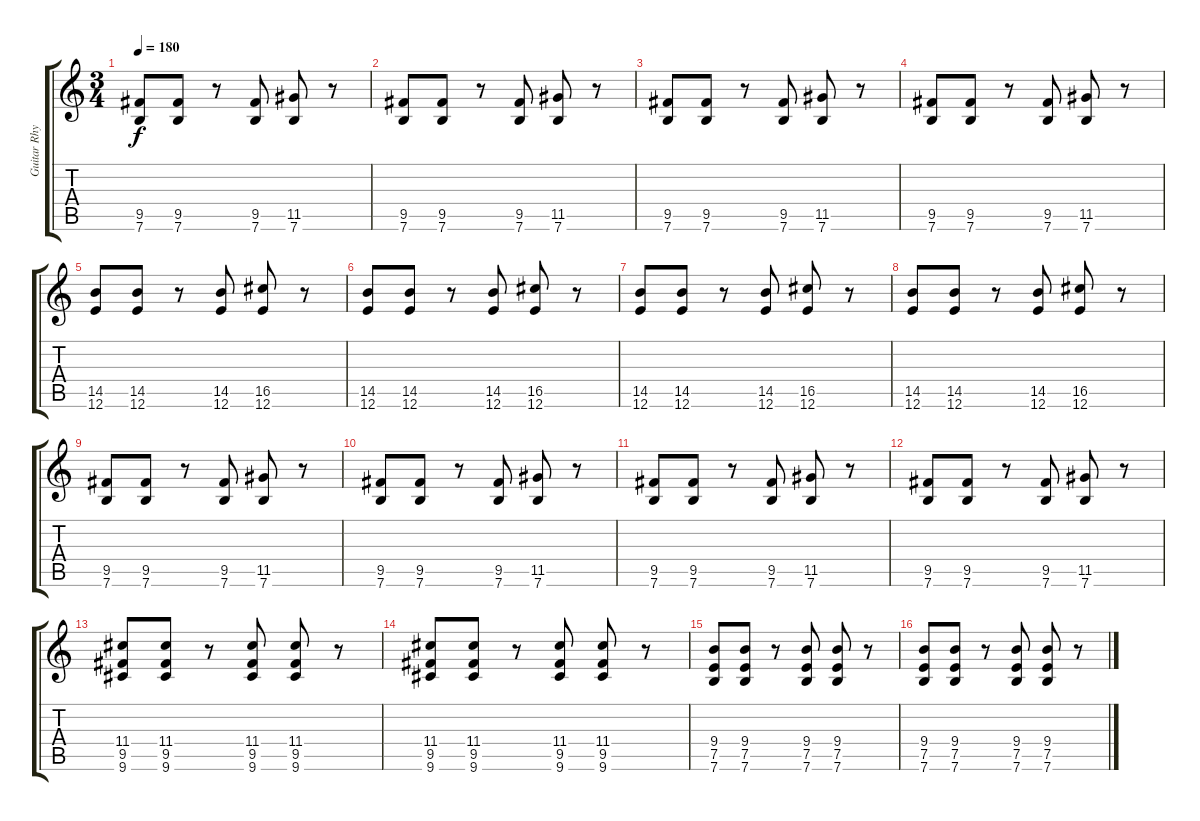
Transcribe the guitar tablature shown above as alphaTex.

\track ("Guitar Rhythm" "Guitar Rhy") {instrument distortionguitar}
\staff {score tabs}
\tuning (E4 B3 G3 D3 A2 E2) {hide}
\ts (3 4)
\tempo 180
\clef g2
\ks c
(9.5 7.6).8{dy f} (9.5 7.6).8 r.8 (9.5 7.6).8 (11.5 7.6).8 r.8 |
(9.5 7.6).8 (9.5 7.6).8 r.8 (9.5 7.6).8 (11.5 7.6).8 r.8 |
(9.5 7.6).8 (9.5 7.6).8 r.8 (9.5 7.6).8 (11.5 7.6).8 r.8 |
(9.5 7.6).8 (9.5 7.6).8 r.8 (9.5 7.6).8 (11.5 7.6).8 r.8 |
(14.5 12.6).8 (14.5 12.6).8 r.8 (14.5 12.6).8 (16.5 12.6).8 r.8 |
(14.5 12.6).8 (14.5 12.6).8 r.8 (14.5 12.6).8 (16.5 12.6).8 r.8 |
(14.5 12.6).8 (14.5 12.6).8 r.8 (14.5 12.6).8 (16.5 12.6).8 r.8 |
(14.5 12.6).8 (14.5 12.6).8 r.8 (14.5 12.6).8 (16.5 12.6).8 r.8 |
(9.5 7.6).8 (9.5 7.6).8 r.8 (9.5 7.6).8 (11.5 7.6).8 r.8 |
(9.5 7.6).8 (9.5 7.6).8 r.8 (9.5 7.6).8 (11.5 7.6).8 r.8 |
(9.5 7.6).8 (9.5 7.6).8 r.8 (9.5 7.6).8 (11.5 7.6).8 r.8 |
(9.5 7.6).8 (9.5 7.6).8 r.8 (9.5 7.6).8 (11.5 7.6).8 r.8 |
(11.4 9.5 9.6).8 (11.4 9.5 9.6).8 r.8 (11.4 9.5 9.6).8 (11.4 9.5 9.6).8 r.8 |
(11.4 9.5 9.6).8 (11.4 9.5 9.6).8 r.8 (11.4 9.5 9.6).8 (11.4 9.5 9.6).8 r.8 |
(9.4 7.5 7.6).8 (9.4 7.5 7.6).8 r.8 (9.4 7.5 7.6).8 (9.4 7.5 7.6).8 r.8 |
(9.4 7.5 7.6).8 (9.4 7.5 7.6).8 r.8 (9.4 7.5 7.6).8 (9.4 7.5 7.6).8 r.8
